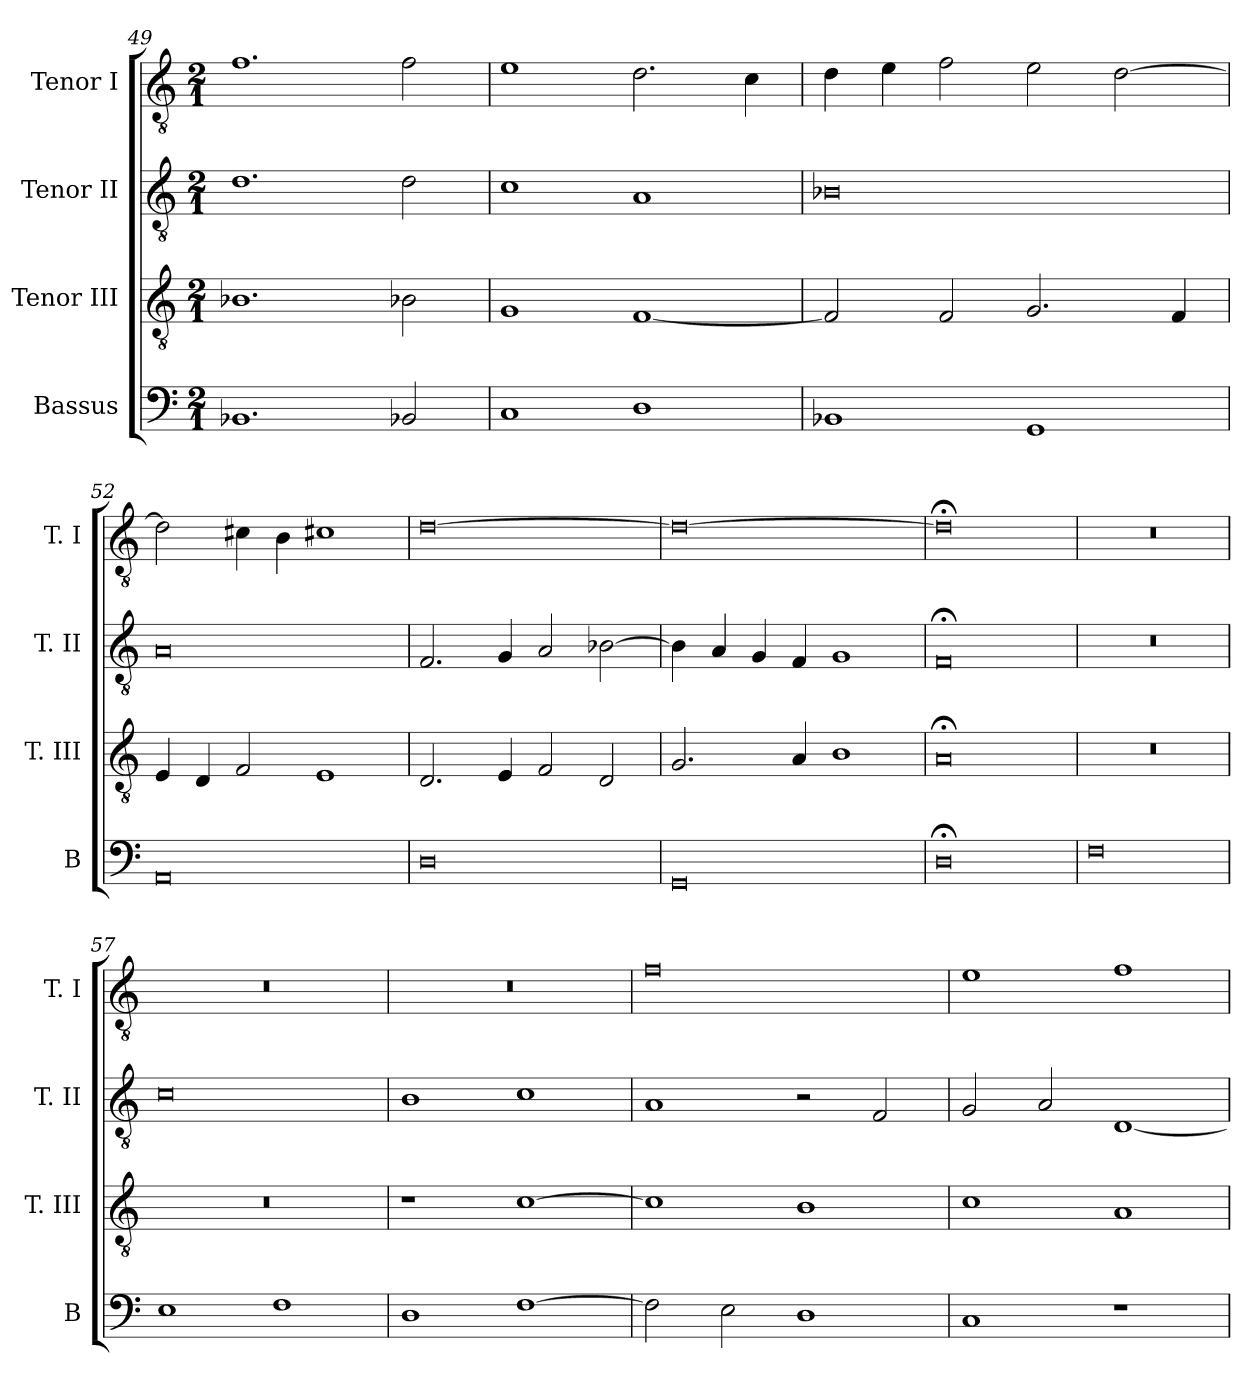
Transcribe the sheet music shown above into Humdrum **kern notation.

**kern	**kern	**kern	**kern
*part4	*part3	*part2	*part1
*staff4	*staff3	*staff2	*staff1
*I"Bassus	*I"Tenor III	*I"Tenor II	*I"Tenor I
*I'B	*I'T. III	*I'T. II	*I'T. I
*clefF4	*clefGv2	*clefGv2	*clefGv2
*k[]	*k[]	*k[]	*k[]
*C:	*C:	*C:	*C:
*M2/1	*M2/1	*M2/1	*M2/1
=49	=49	=49	=49
1.BB-X	1.B-X	1.d	1.f
2BB-X	2B-X	2d	2f
=50	=50	=50	=50
1C	1G	1c	1e
1D	[1F	1A	2.d
.	.	.	4c
=51	=51	=51	=51
1BB-X	2F]	0B-X	4d
.	.	.	4e
.	2F	.	2f
1GG	2.G	.	2e
.	.	.	[2d
.	4F	.	.
=52	=52	=52	=52
0AA	4E	0A	2d]
.	4D	.	.
.	2F	.	4c#X
.	.	.	4B
.	1E	.	1c#X
=53	=53	=53	=53
0D	2.D	2.F	[0d
.	4E	4G	.
.	2F	2A	.
.	2D	[2B-X	.
=54	=54	=54	=54
0GG	2.G	4B-]	0d_
.	.	4A	.
.	.	4G	.
.	4A	4F	.
.	1B	1G	.
=55	=55	=55	=55
0D;<	0A;<	0F;<	0d;<]
=56	=56	=56	=56
0F	0r	0r	0r
=57	=57	=57	=57
1E	0r	0c	0r
1F	.	.	.
=58	=58	=58	=58
1D	1r	1B	0r
[1F	[1c	1c	.
=59	=59	=59	=59
2F]	1c]	1A	0f
2E	.	.	.
1D	1B	2r	.
.	.	2F	.
=60	=60	=60	=60
1C	1c	2G	1e
.	.	2A	.
1r	1A	[1D	1f
=	=	=	=
*-	*-	*-	*-
